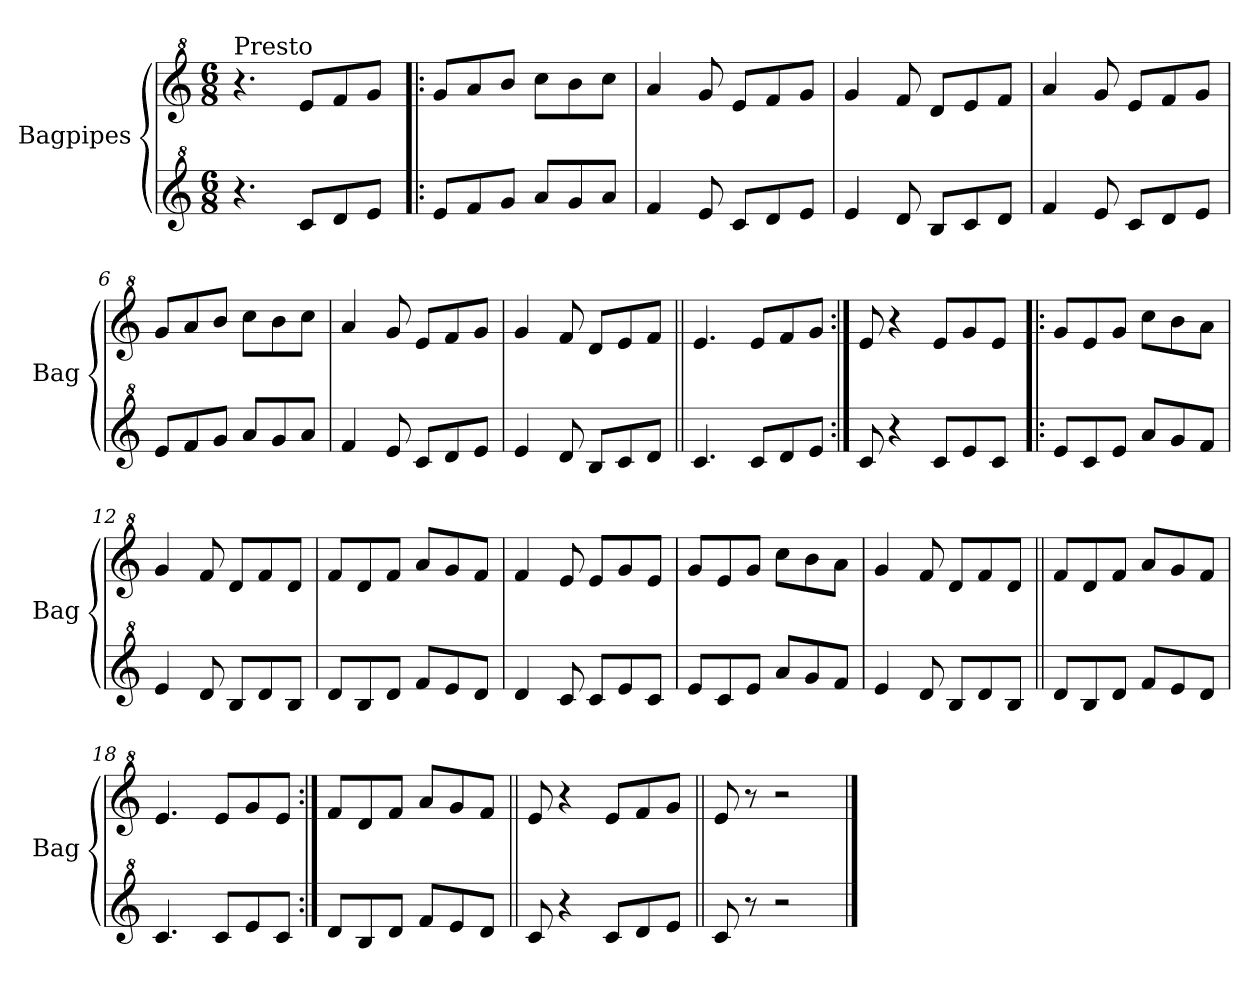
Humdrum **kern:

**kern	**kern
*part2	*part1
*staff2	*staff1
*I"Bagpipes	*I"Bagpipes
*I'Bag	*I'Bag
*clefG^2	*clefG^2
*k[]	*k[]
*C:	*C:
*M6/8	*M6/8
=1	=1
!	!LO:TX:a:t=Presto
4.r	4.r
8cc/L	8ee/L
8dd/	8ff/
8ee/J	8gg/J
=2!|:	=2!|:
8ee/L	8gg/L
8ff/	8aa/
8gg/J	8bb/J
8aa/L	8ccc\L
8gg/	8bb\
8aa/J	8ccc\J
=3	=3
4ff/	4aa/
8ee/	8gg/
8cc/L	8ee/L
8dd/	8ff/
8ee/J	8gg/J
=4	=4
4ee/	4gg/
8dd/	8ff/
8b/L	8dd/L
8cc/	8ee/
8dd/J	8ff/J
=5	=5
4ff/	4aa/
8ee/	8gg/
8cc/L	8ee/L
8dd/	8ff/
8ee/J	8gg/J
=6	=6
8ee/L	8gg/L
8ff/	8aa/
8gg/J	8bb/J
8aa/L	8ccc\L
8gg/	8bb\
8aa/J	8ccc\J
=7	=7
4ff/	4aa/
8ee/	8gg/
8cc/L	8ee/L
8dd/	8ff/
8ee/J	8gg/J
=8	=8
4ee/	4gg/
8dd/	8ff/
8b/L	8dd/L
8cc/	8ee/
8dd/J	8ff/J
!!LO:LB:g=z
=9||	=9||
4.cc/	4.ee/
8cc/L	8ee/L
8dd/	8ff/
8ee/J	8gg/J
=10:|!	=10:|!
8cc/	8ee/
4r	4r
8cc/L	8ee/L
8ee/	8gg/
8cc/J	8ee/J
=11!|:	=11!|:
8ee/L	8gg/L
8cc/	8ee/
8ee/J	8gg/J
8aa/L	8ccc\L
8gg/	8bb\
8ff/J	8aa\J
=12	=12
4ee/	4gg/
8dd/	8ff/
8b/L	8dd/L
8dd/	8ff/
8b/J	8dd/J
=13	=13
8dd/L	8ff/L
8b/	8dd/
8dd/J	8ff/J
8ff/L	8aa/L
8ee/	8gg/
8dd/J	8ff/J
=14	=14
4dd/	4ff/
8cc/	8ee/
8cc/L	8ee/L
8ee/	8gg/
8cc/J	8ee/J
=15	=15
8ee/L	8gg/L
8cc/	8ee/
8ee/J	8gg/J
8aa/L	8ccc\L
8gg/	8bb\
8ff/J	8aa\J
!!LO:LB:g=z
=16	=16
4ee/	4gg/
8dd/	8ff/
8b/L	8dd/L
8dd/	8ff/
8b/J	8dd/J
=17||	=17||
8dd/L	8ff/L
8b/	8dd/
8dd/J	8ff/J
8ff/L	8aa/L
8ee/	8gg/
8dd/J	8ff/J
=18	=18
4.cc/	4.ee/
8cc/L	8ee/L
8ee/	8gg/
8cc/J	8ee/J
=19:|!	=19:|!
8dd/L	8ff/L
8b/	8dd/
8dd/J	8ff/J
8ff/L	8aa/L
8ee/	8gg/
8dd/J	8ff/J
=20||	=20||
8cc/	8ee/
4r	4r
8cc/L	8ee/L
8dd/	8ff/
8ee/J	8gg/J
=21||	=21||
8cc/	8ee/
8r	8r
2r	2r
==	==
*-	*-
